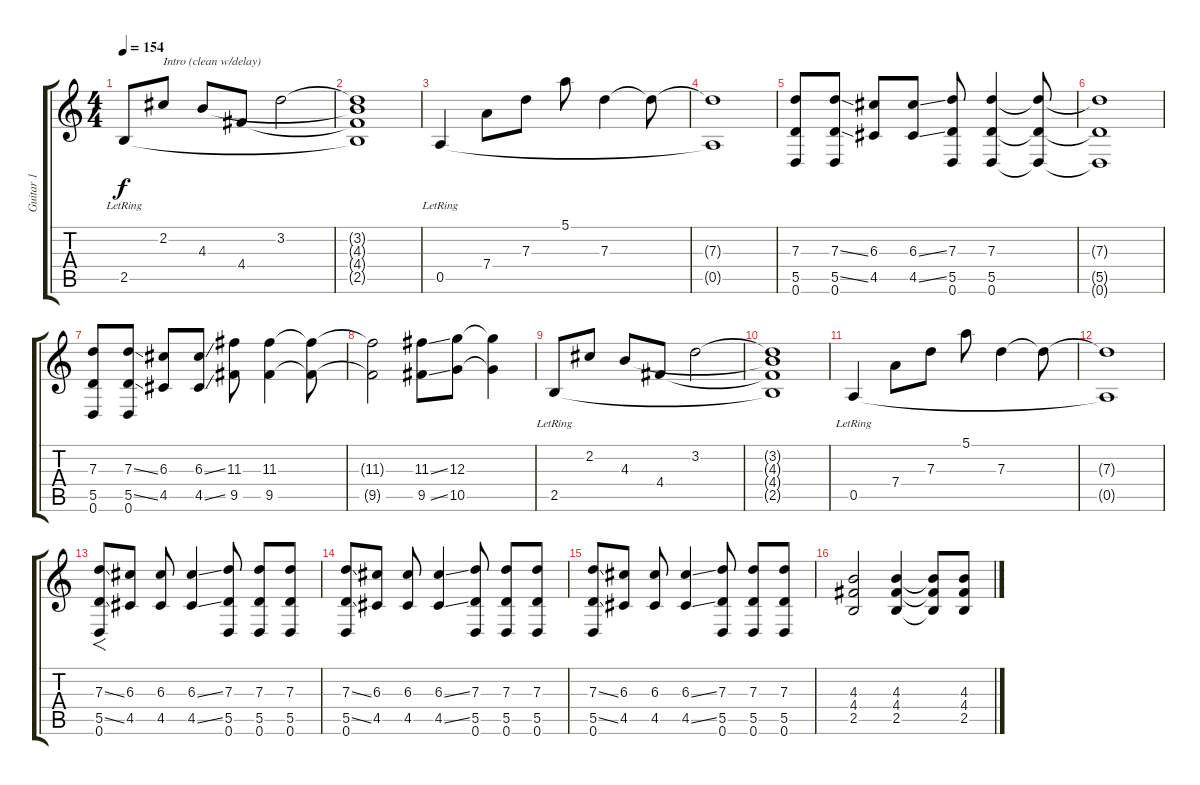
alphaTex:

\track ("Guitar 1" "Guitar 1") {instrument distortionguitar}
\staff {score tabs}
\tuning (E4 B3 G3 D3 A2 D2) {hide}
\ts (4 4)
\tempo 154
\clef g2
\ks c
2.5{lr}.8{dy f instrument electricguitarclean} 2.2.8{txt "Intro (clean w/delay)"} 4.3.8 4.4.8 3.2.2 |
(3.2{t} 4.3{t} 4.4{t} 2.5{t}).1 |
0.5{lr}.4 7.4.8 7.3.8 5.1.8 7.3.4 7.3{t}.8 |
(7.3{t} 0.5{t}).1 |
(7.3 5.5 0.6).8 (7.3{ss} 5.5{ss} 0.6).8 (6.3 4.5).8 (6.3{ss} 4.5{ss}).8 (7.3 5.5 0.6).8 (7.3 5.5 0.6).4 (7.3{t} 5.5{t} 0.6{t}).8 |
(7.3{t} 5.5{t} 0.6{t}).1 |
(7.3 5.5 0.6).8 (7.3{ss} 5.5{ss} 0.6).8 (6.3 4.5).8 (6.3{ss} 4.5{ss}).8 (11.3 9.5).8 (11.3 9.5).4 (11.3{t} 9.5{t}).8 |
(11.3{t} 9.5{t}).2 (11.3{ss} 9.5{ss}).8 (12.3 10.5).8 (12.3{t} 10.5{t}).4 |
2.5{lr}.8 2.2.8 4.3.8 4.4.8 3.2.2 |
(3.2{t} 4.3{t} 4.4{t} 2.5{t}).1 |
0.5{lr}.4 7.4.8 7.3.8 5.1.8 7.3.4 7.3{t}.8 |
(7.3{t} 0.5{t}).1 |
(7.3{ss} 5.5{ss} 0.6).8{f instrument distortionguitar} (6.3 4.5).8 (6.3 4.5).8 (6.3{ss} 4.5{ss}).4 (7.3 5.5 0.6).8 (7.3 5.5 0.6).8 (7.3 5.5 0.6).8 |
(7.3{ss} 5.5{ss} 0.6).8 (6.3 4.5).8 (6.3 4.5).8 (6.3{ss} 4.5{ss}).4 (7.3 5.5 0.6).8 (7.3 5.5 0.6).8 (7.3 5.5 0.6).8 |
(7.3{ss} 5.5{ss} 0.6).8 (6.3 4.5).8 (6.3 4.5).8 (6.3{ss} 4.5{ss}).4 (7.3 5.5 0.6).8 (7.3 5.5 0.6).8 (7.3 5.5 0.6).8 |
(4.3 4.4 2.5).2 (4.3 4.4 2.5).4 (4.3{t} 4.4{t} 2.5{t}).8 (4.3 4.4 2.5).8
